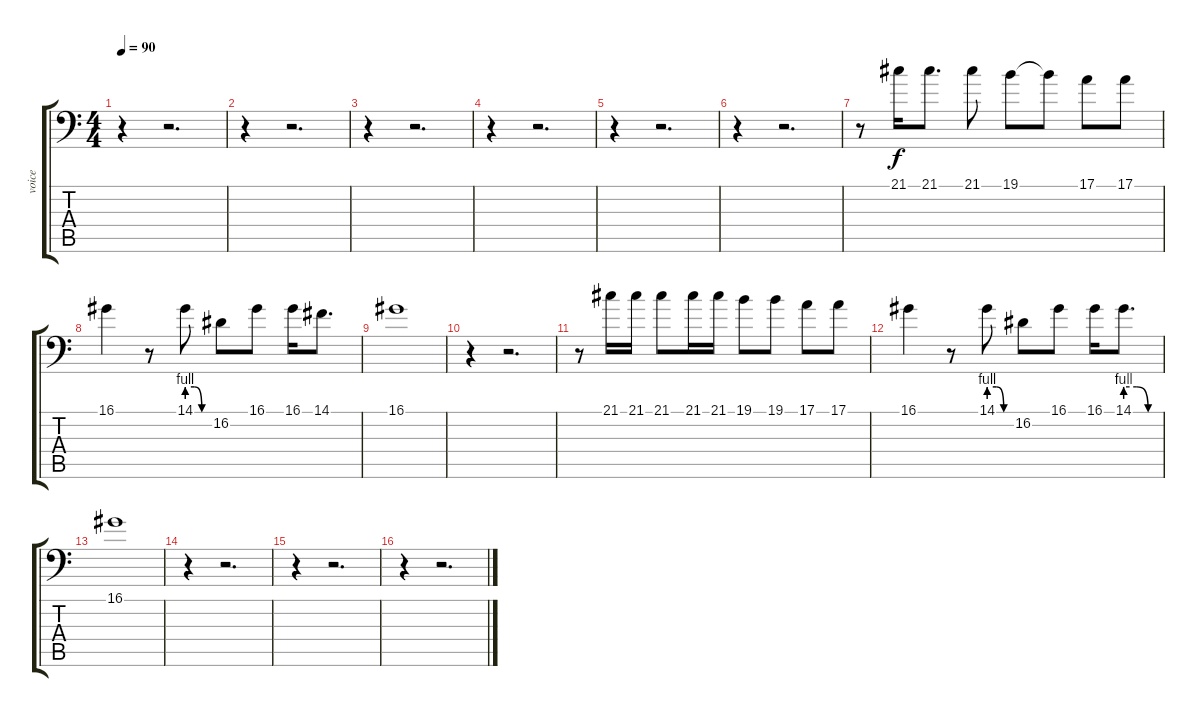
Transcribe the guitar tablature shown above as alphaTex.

\track ("voice" "voice") {instrument choiraahs}
\staff {score tabs}
\tuning (E3 B2 G2 D2 A1 E1) {hide}
\ts (4 4)
\tempo 90
\clef f4
\ks c
r.4{dy f} r.2{d} |
r.4 r.2{d} |
r.4 r.2{d} |
r.4 r.2{d} |
r.4 r.2{d} |
r.4 r.2{d} |
r.8 21.1.16 21.1.8{d} 21.1.8 19.1.8 19.1{t}.8 17.1.8 17.1.8 |
16.1.4 r.8 14.1{be (custom 0 4 20 4 40 0 60 0)}.8 16.2.8 16.1.8 16.1.16 14.1.8{d} |
16.1.1 |
r.4 r.2{d} |
r.8 21.1.16 21.1.16 21.1.8 21.1.16 21.1.16 19.1.8 19.1.8 17.1.8 17.1.8 |
16.1.4 r.8 14.1{be (custom 0 4 20 4 40 0 60 0)}.8 16.2.8 16.1.8 16.1.16 14.1{be (custom 0 4 20 4 40 0 60 0)}.8{d} |
16.1.1 |
r.4 r.2{d} |
r.4 r.2{d} |
r.4 r.2{d}
